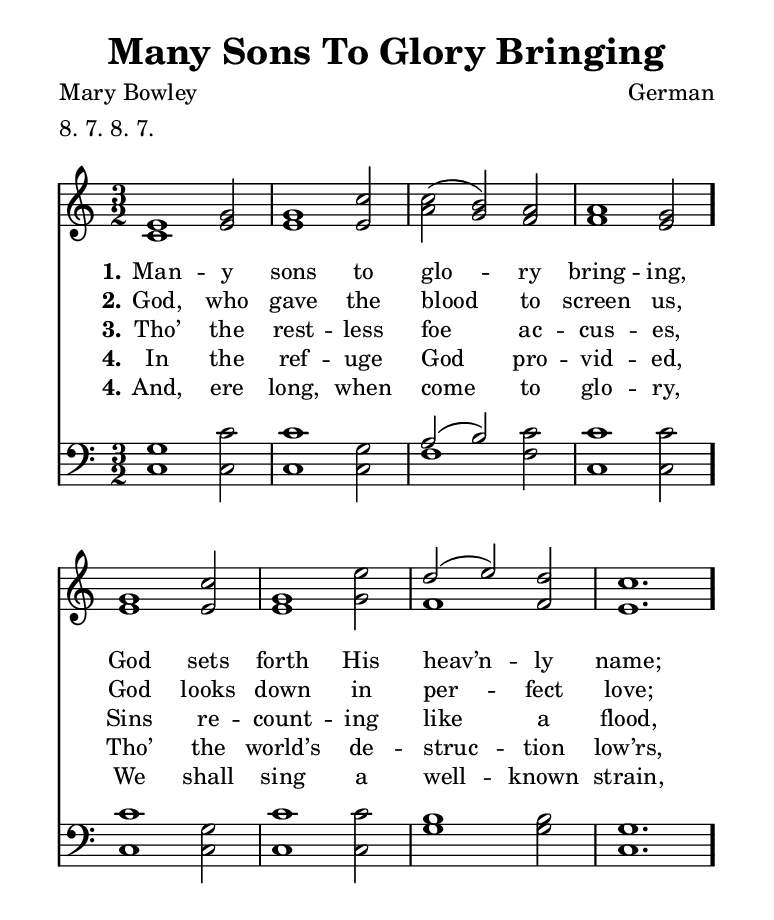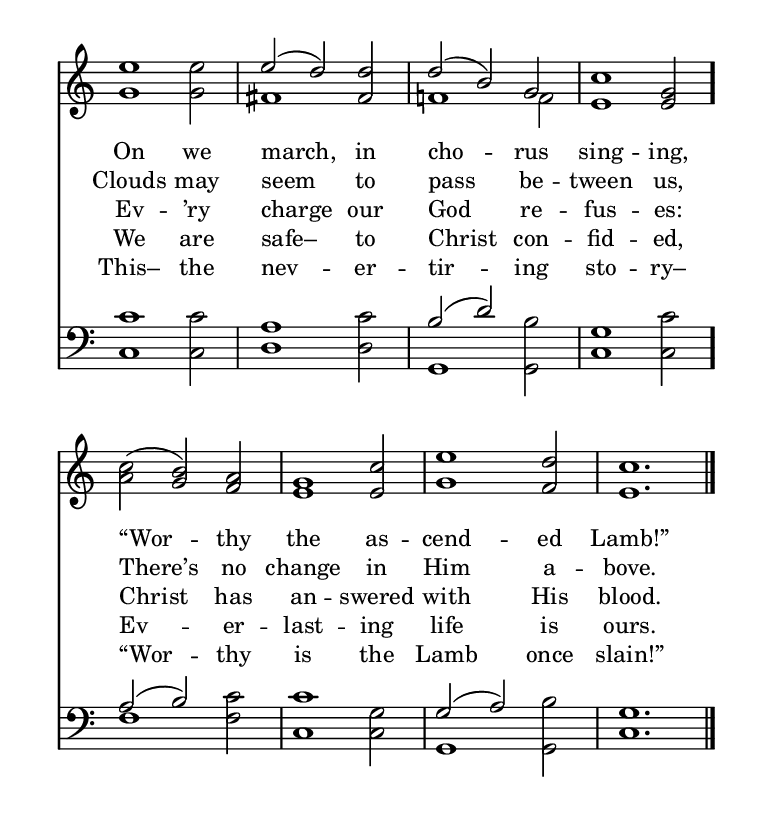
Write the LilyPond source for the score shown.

\include "common/global.ily"
\paper {
  \include "common/paper.ily"
  ragged-bottom = ##t
  systems-per-page = #(cond (is-eogsized 1) (#t #f))
}

\header{
  hymnnumber = "258"
  title = "Many Sons To Glory Bringing"
  tunename = "Rhineland"
  meter = "8. 7. 8. 7."
  poet = "Mary Bowley"
  composer = "German"
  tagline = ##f
}

global = {
  \include "common/overrides.ily"
  \override Staff.TimeSignature.style = #'numbered
  \time 3/2
  \override Score.MetronomeMark.transparent = ##t % hide all fermata changes too
  \tempo 2=80
  \key c \major
  \autoBeamOff
}

notesSoprano = {
\global
\relative c' {

  e1 g2 | g1 c2 | c( b) a | a1 g2 |
  g1 c2 | g1 e'2 | d( e) d | c1. |
  e1 e2 | e( d) d | d( b) g | c1 g2 |
  c2( b) a | g1 c2 | e1 d2 | c1. |

  \bar "|."

}
}

notesAlto = {
\global
\relative e' {

  c1 e2 | e1 e2 | a( g) f | f1 e2 |
  e1 e2 | e1 g2 | f1 f2 | e1. |
  g1 g2 | fis1 fis2 | f!1 f2 | e1 e2 |
  a2( g) f | e1 e2 | g1 f2 | e1. |

}
}

notesTenor = {
\global
\relative a {

  g1 c2 | c1 g2 | a( b) c | c1 c2 |
  c1 g2 | c1 c2 | b1 b2 | g1. |
  c1 c2 | a1 c2 | b( d) b | g1 c2 |
  a2( b) c | c1 g2 | g( a) b | g1. |

}
}

notesBass = {
\global
\relative f {

  c1 c2 | c1 c2 | f1 f2 | c1 c2 |
  c1 c2 | c1 c2 | g'1 g2 | c,1. |
  c1 c2 | d1 d2 | g,1 g2 | c1 c2 |
  f1 f2 | c1 c2 | g1 g2 | c1. |

}
}

wordsA = \lyricmode {
\set stanza = "1."

Man -- y sons to glo -- ry bring -- ing, \bar "."
God sets forth His heav’n -- ly name; \bar "."
On we march, in cho -- rus sing -- ing, \bar "."
“Wor -- thy the as -- cend -- ed Lamb!” \bar "."

}

wordsB = \lyricmode {
\set stanza = "2."

God, who gave the blood to screen us,
God looks down in per -- fect love;
Clouds may seem to pass be -- tween us,
There’s no change in Him a -- bove.

}

wordsC = \lyricmode {
\set stanza = "3."

Tho’ the rest -- less foe ac -- cus -- es, % original has "ac -- cus -- ses"
Sins re -- count -- ing like a flood,
Ev -- ’ry charge our God re -- fus -- es:
Christ has an -- swered with His blood.

}

wordsD = \lyricmode {
\set stanza = "4."

In the ref -- uge God pro -- vid -- ed,
Tho’ the world’s de -- struc -- tion low’rs,
We are safe– to Christ con -- fid -- ed,
Ev -- er -- last -- ing life is ours.

}

wordsE = \lyricmode {
\set stanza = "4."

And, ere long, when come to glo -- ry,
We shall sing a well -- known strain,
This– the nev -- er -- tir -- ing sto -- ry–
“Wor -- thy is the Lamb once slain!”

}

\score {
  \context ChoirStaff <<
    \context Staff = upper <<
      \set Staff.autoBeaming = ##f
      \set ChoirStaff.systemStartDelimiter = #'SystemStartBar
      \set ChoirStaff.printPartCombineTexts = ##f
      \partcombine #'(2 . 9) \notesSoprano \notesAlto
      \context NullVoice = sopranos { \voiceOne << \notesSoprano >> }
      \context NullVoice = altos { \voiceTwo << \notesAlto >> }
      \context Lyrics = one   \lyricsto sopranos \wordsA
      \context Lyrics = two   \lyricsto sopranos \wordsB
      \context Lyrics = three \lyricsto sopranos \wordsC
      \context Lyrics = four  \lyricsto sopranos \wordsD
      \context Lyrics = five  \lyricsto sopranos \wordsE
    >>
    \context Staff = men <<
      \set Staff.autoBeaming = ##f
      \clef bass
      \set ChoirStaff.printPartCombineTexts = ##f
      \partcombine #'(2 . 9) \notesTenor \notesBass
      \context NullVoice = tenors { \voiceOne << \notesTenor >> }
      \context NullVoice = basses { \voiceTwo << \notesBass >> }
    >>
  >>
  \layout {
    \include "common/layout.ily"
  }
  \midi{
    \include "common/midi.ily"
  }
}

\version "2.19.49"  % necessary for upgrading to future LilyPond versions.

% vi:set et ts=2 sw=2 ai nocindent syntax=lilypond:
